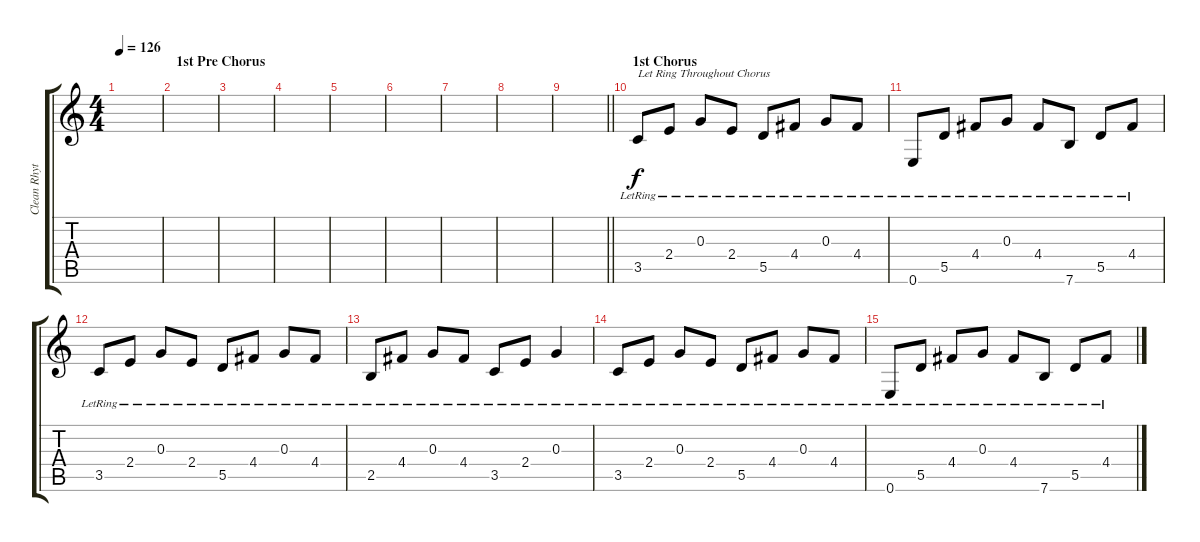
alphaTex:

\track ("Clean Rhythm" "Clean Rhyt") {instrument electricguitarclean}
\staff {score tabs}
\tuning (E4 B3 G3 D3 A2 E2) {hide}
\ts (4 4)
\tempo 126
\clef g2
\ks c
|
\section ("" "1st Pre Chorus")
|
|
|
|
|
|
|
\barLineRight lightlight
|
\section ("" "1st Chorus")
3.5{lr}.8{txt "Let Ring Throughout Chorus"} 2.4{lr}.8 0.3{lr}.8 2.4{lr}.8 5.5{lr}.8 4.4{lr}.8 0.3{lr}.8 4.4{lr}.8 |
0.6{lr}.8 5.5{lr}.8 4.4{lr}.8 0.3{lr}.8 4.4{lr}.8 7.6{lr}.8 5.5{lr}.8 4.4{lr}.8 |
3.5{lr}.8 2.4{lr}.8 0.3{lr}.8 2.4{lr}.8 5.5{lr}.8 4.4{lr}.8 0.3{lr}.8 4.4{lr}.8 |
2.5{lr}.8 4.4{lr}.8 0.3{lr}.8 4.4{lr}.8 3.5{lr}.8 2.4{lr}.8 0.3{lr}.4 |
3.5{lr}.8 2.4{lr}.8 0.3{lr}.8 2.4{lr}.8 5.5{lr}.8 4.4{lr}.8 0.3{lr}.8 4.4{lr}.8 |
0.6{lr}.8 5.5{lr}.8 4.4{lr}.8 0.3{lr}.8 4.4{lr}.8 7.6{lr}.8 5.5{lr}.8 4.4{lr}.8
